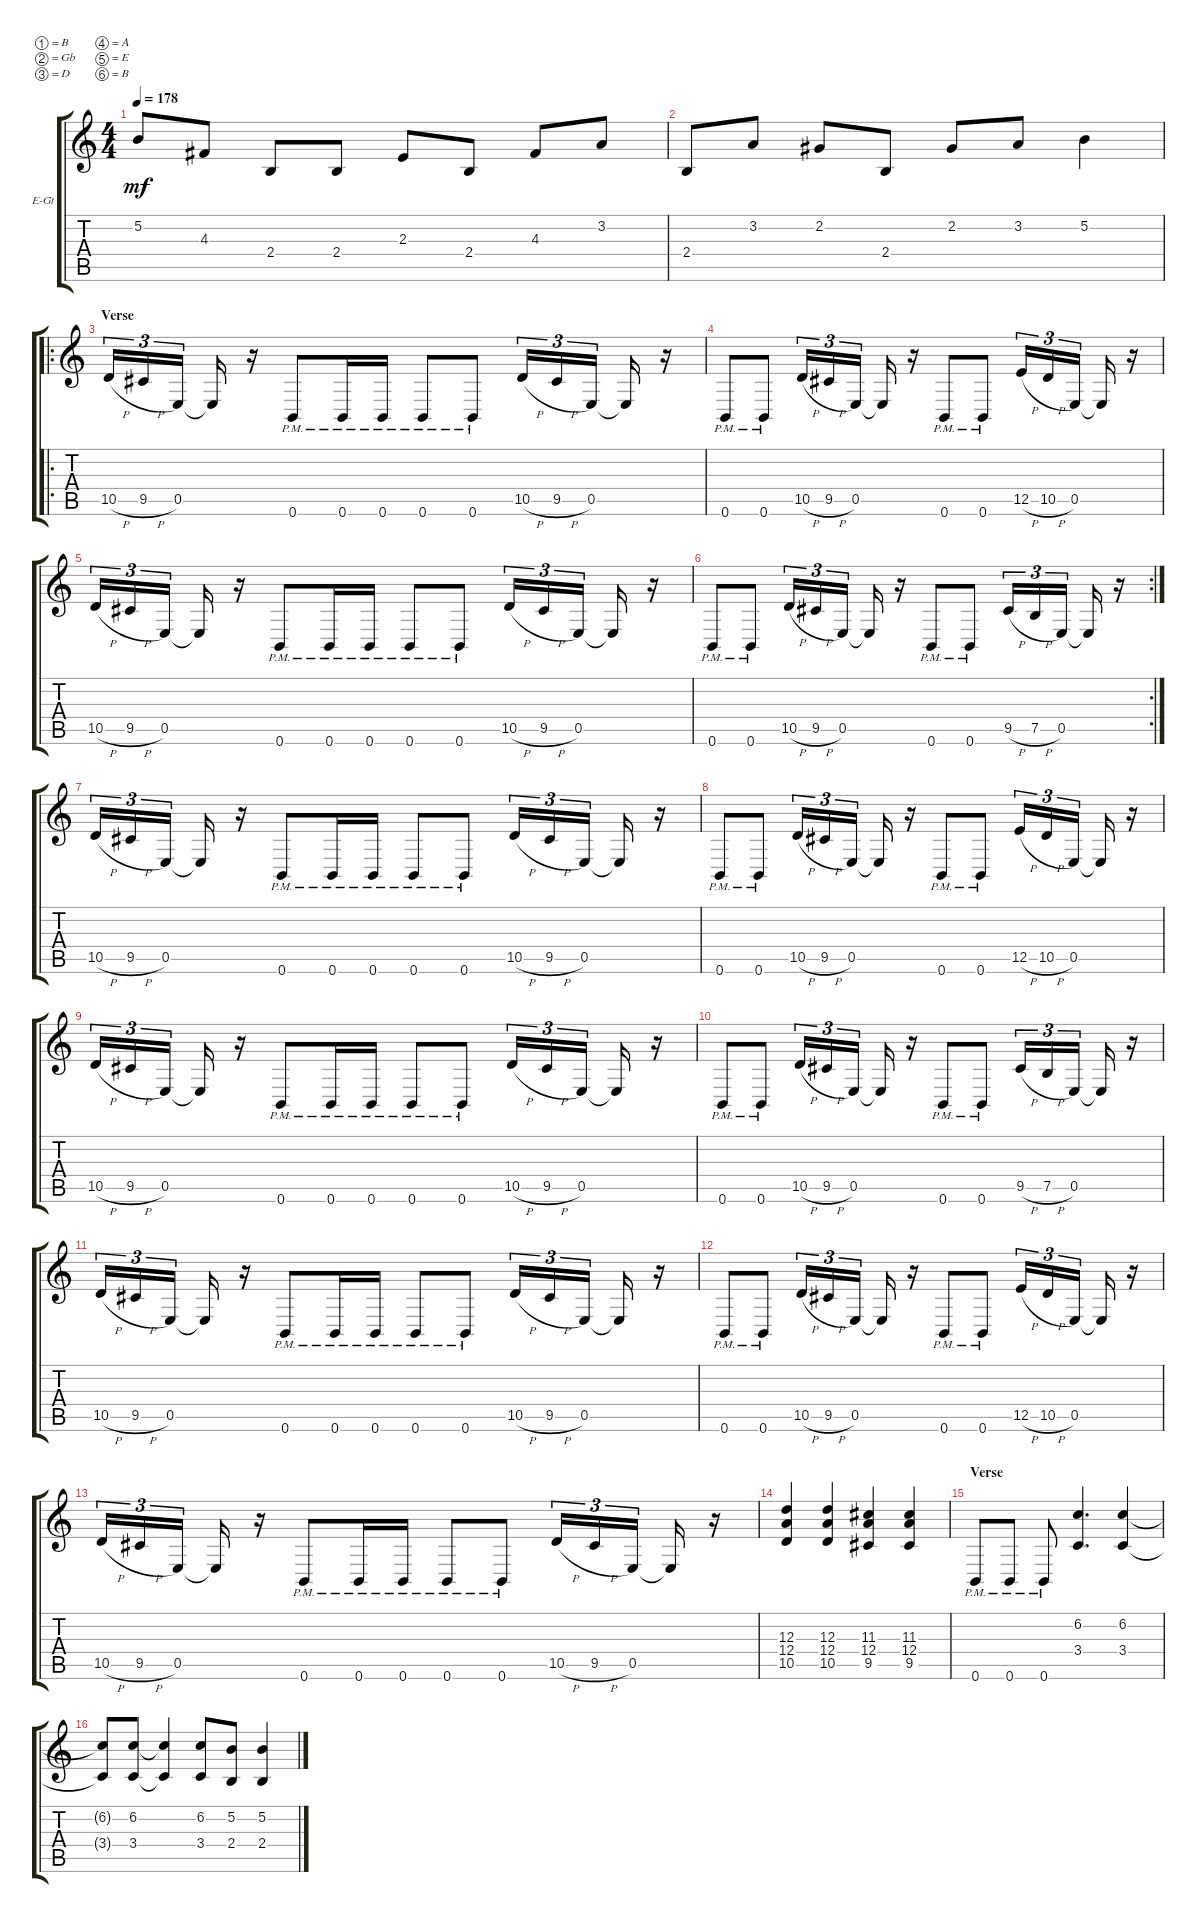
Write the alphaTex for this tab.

\bracketExtendMode groupsimilarinstruments
\firstSystemTrackNameOrientation horizontal
\otherSystemsTrackNameOrientation horizontal
\track ("Electric Guitar 1" "E-Gt") {instrument distortionguitar}
\staff {score tabs}
\tuning (B3 Gb3 D3 A2 E2 B1)
\ts (4 4)
\tempo 178
\clef g2
\ks c
5.2.8{dy mf} 4.3.8 2.4.8 2.4.8 2.3.8 2.4.8 4.3.8 3.2.8 |
2.4.8 3.2.8 2.2.8 2.4.8 2.2.8 3.2.8 5.2.4 |
\ro
\section ("" "Verse")
10.5{h}.16{tu (3 2)} 9.5{h}.16{tu (3 2)} 0.5.16{tu (3 2)} 0.5{t}.16 r.16 0.6{pm}.8 0.6{pm}.16 0.6{pm}.16 0.6{pm}.8 0.6{pm}.8 10.5{h}.16{tu (3 2)} 9.5{h}.16{tu (3 2)} 0.5.16{tu (3 2)} 0.5{t}.16 r.16 |
0.6{pm}.8 0.6{pm}.8 10.5{h}.16{tu (3 2)} 9.5{h}.16{tu (3 2)} 0.5.16{tu (3 2)} 0.5{t}.16 r.16 0.6{pm}.8 0.6{pm}.8 12.5{h}.16{tu (3 2)} 10.5{h}.16{tu (3 2)} 0.5.16{tu (3 2)} 0.5{t}.16 r.16 |
10.5{h}.16{tu (3 2)} 9.5{h}.16{tu (3 2)} 0.5.16{tu (3 2)} 0.5{t}.16 r.16 0.6{pm}.8 0.6{pm}.16 0.6{pm}.16 0.6{pm}.8 0.6{pm}.8 10.5{h}.16{tu (3 2)} 9.5{h}.16{tu (3 2)} 0.5.16{tu (3 2)} 0.5{t}.16 r.16 |
\rc 2
0.6{pm}.8 0.6{pm}.8 10.5{h}.16{tu (3 2)} 9.5{h}.16{tu (3 2)} 0.5.16{tu (3 2)} 0.5{t}.16 r.16 0.6{pm}.8 0.6{pm}.8 9.5{h}.16{tu (3 2)} 7.5{h}.16{tu (3 2)} 0.5.16{tu (3 2)} 0.5{t}.16 r.16 |
10.5{h}.16{tu (3 2)} 9.5{h}.16{tu (3 2)} 0.5.16{tu (3 2)} 0.5{t}.16 r.16 0.6{pm}.8 0.6{pm}.16 0.6{pm}.16 0.6{pm}.8 0.6{pm}.8 10.5{h}.16{tu (3 2)} 9.5{h}.16{tu (3 2)} 0.5.16{tu (3 2)} 0.5{t}.16 r.16 |
0.6{pm}.8 0.6{pm}.8 10.5{h}.16{tu (3 2)} 9.5{h}.16{tu (3 2)} 0.5.16{tu (3 2)} 0.5{t}.16 r.16 0.6{pm}.8 0.6{pm}.8 12.5{h}.16{tu (3 2)} 10.5{h}.16{tu (3 2)} 0.5.16{tu (3 2)} 0.5{t}.16 r.16 |
10.5{h}.16{tu (3 2)} 9.5{h}.16{tu (3 2)} 0.5.16{tu (3 2)} 0.5{t}.16 r.16 0.6{pm}.8 0.6{pm}.16 0.6{pm}.16 0.6{pm}.8 0.6{pm}.8 10.5{h}.16{tu (3 2)} 9.5{h}.16{tu (3 2)} 0.5.16{tu (3 2)} 0.5{t}.16 r.16 |
0.6{pm}.8 0.6{pm}.8 10.5{h}.16{tu (3 2)} 9.5{h}.16{tu (3 2)} 0.5.16{tu (3 2)} 0.5{t}.16 r.16 0.6{pm}.8 0.6{pm}.8 9.5{h}.16{tu (3 2)} 7.5{h}.16{tu (3 2)} 0.5.16{tu (3 2)} 0.5{t}.16 r.16 |
10.5{h}.16{tu (3 2)} 9.5{h}.16{tu (3 2)} 0.5.16{tu (3 2)} 0.5{t}.16 r.16 0.6{pm}.8 0.6{pm}.16 0.6{pm}.16 0.6{pm}.8 0.6{pm}.8 10.5{h}.16{tu (3 2)} 9.5{h}.16{tu (3 2)} 0.5.16{tu (3 2)} 0.5{t}.16 r.16 |
0.6{pm}.8 0.6{pm}.8 10.5{h}.16{tu (3 2)} 9.5{h}.16{tu (3 2)} 0.5.16{tu (3 2)} 0.5{t}.16 r.16 0.6{pm}.8 0.6{pm}.8 12.5{h}.16{tu (3 2)} 10.5{h}.16{tu (3 2)} 0.5.16{tu (3 2)} 0.5{t}.16 r.16 |
10.5{h}.16{tu (3 2)} 9.5{h}.16{tu (3 2)} 0.5.16{tu (3 2)} 0.5{t}.16 r.16 0.6{pm}.8 0.6{pm}.16 0.6{pm}.16 0.6{pm}.8 0.6{pm}.8 10.5{h}.16{tu (3 2)} 9.5{h}.16{tu (3 2)} 0.5.16{tu (3 2)} 0.5{t}.16 r.16 |
(12.4 12.3 10.5).4 (12.3 12.4 10.5).4 (12.4 11.3 9.5).4 (11.3 12.4 9.5).4 |
\section ("" "Verse")
0.6{pm}.8 0.6{pm}.8 0.6{pm}.8 (3.4 6.2).4{d} (6.2 3.4).4 |
(3.4{t} 6.2{t}).8 (6.2 3.4).8 (3.4{t} 6.2{t}).4 (3.4 6.2).8 (2.4 5.2).8 (2.4 5.2).4
